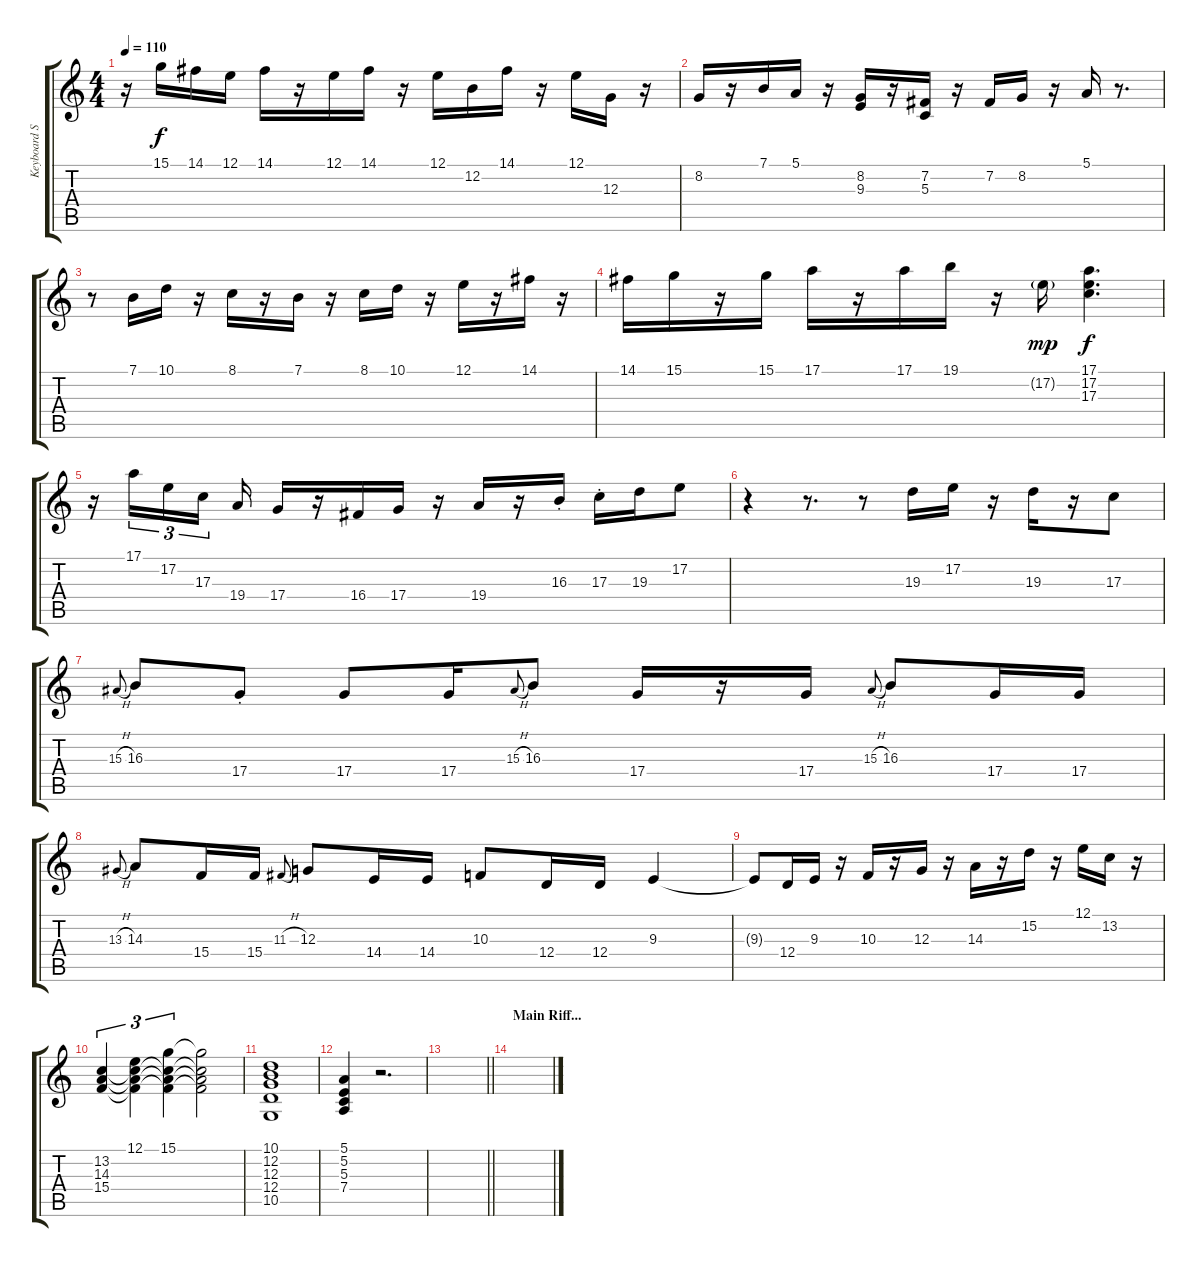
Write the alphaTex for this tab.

\track ("Keyboard Solo" "Keyboard S") {instrument electricpiano2}
\staff {score tabs}
\tuning (E4 B3 G3 D3 A2 E2) {hide}
\ts (4 4)
\tempo 110
\clef g2
\ks c
r.16{dy f} 15.1.16 14.1.16 12.1.16 14.1.16 r.16 12.1.16 14.1.16 r.16 12.1.16 12.2.16 14.1.16 r.16 12.1.16 12.3.16 r.16 |
8.2.16 r.16 7.1.16 5.1.16 r.16 (8.2 9.3).16 r.16 (7.2 5.3).16 r.16 7.2.16 8.2.16 r.16 5.1.16 r.8{d} |
r.8 7.1.16 10.1.16 r.16 8.1.16 r.16 7.1.16 r.16 8.1.16 10.1.16 r.16 12.1.16 r.16 14.1.16 r.16 |
14.1.16 15.1.16 r.16 15.1.16 17.1.16 r.16 17.1.16 19.1.16 r.16 17.2{g}.16{dy mp} (17.1 17.2 17.3).4{d dy f} |
r.16 17.1.16{tu (3 2)} 17.2.16{tu (3 2)} 17.3.16{tu (3 2) beam splitsecondary} 19.4.16 17.4.16 r.16 16.4.16 17.4.16 r.16 19.4.16 r.16 16.3{st}.16 17.3{st}.16 19.3.16 17.2.8 |
r.4 r.8{d} r.8 19.3.16 17.2.16 r.16 19.3.16 r.16 17.3.8 |
15.3{h}.8{gr onbeat} 16.3.8 17.4{st}.8 17.4.8 17.4.16 15.3{h}.8{gr onbeat} 16.3.8 17.4.16 r.16 17.4.16 15.3{h}.8{gr onbeat} 16.3.8 17.4.16 17.4.16 |
13.3{h}.8{gr onbeat} 14.3.8 15.4.16 15.4.16 11.3{h}.8{gr onbeat} 12.3.8 14.4.16 14.4.16 10.3.8 12.4.16 12.4.16 9.3.4 |
9.3{t}.8 12.4.16 9.3.16 r.16 10.3.16 r.16 12.3.16 r.16 14.3.16 r.16 15.2.16 r.16 12.1.16 13.2.16 r.16 |
(13.2 14.3 15.4).4{tu (3 2)} (12.1 13.2{t} 14.3{t} 15.4{t}).4{tu (3 2)} (15.1 13.2{t} 14.3{t} 15.4{t}).4{tu (3 2)} (15.1{t} 13.2{t} 14.3{t} 15.4{t}).2 |
(10.1 12.2 12.3 12.4 10.5).1 |
(5.1 5.2 5.3 7.4).4 r.2{d} |
\barLineRight lightlight
|
\section ("" "Main Riff...")
